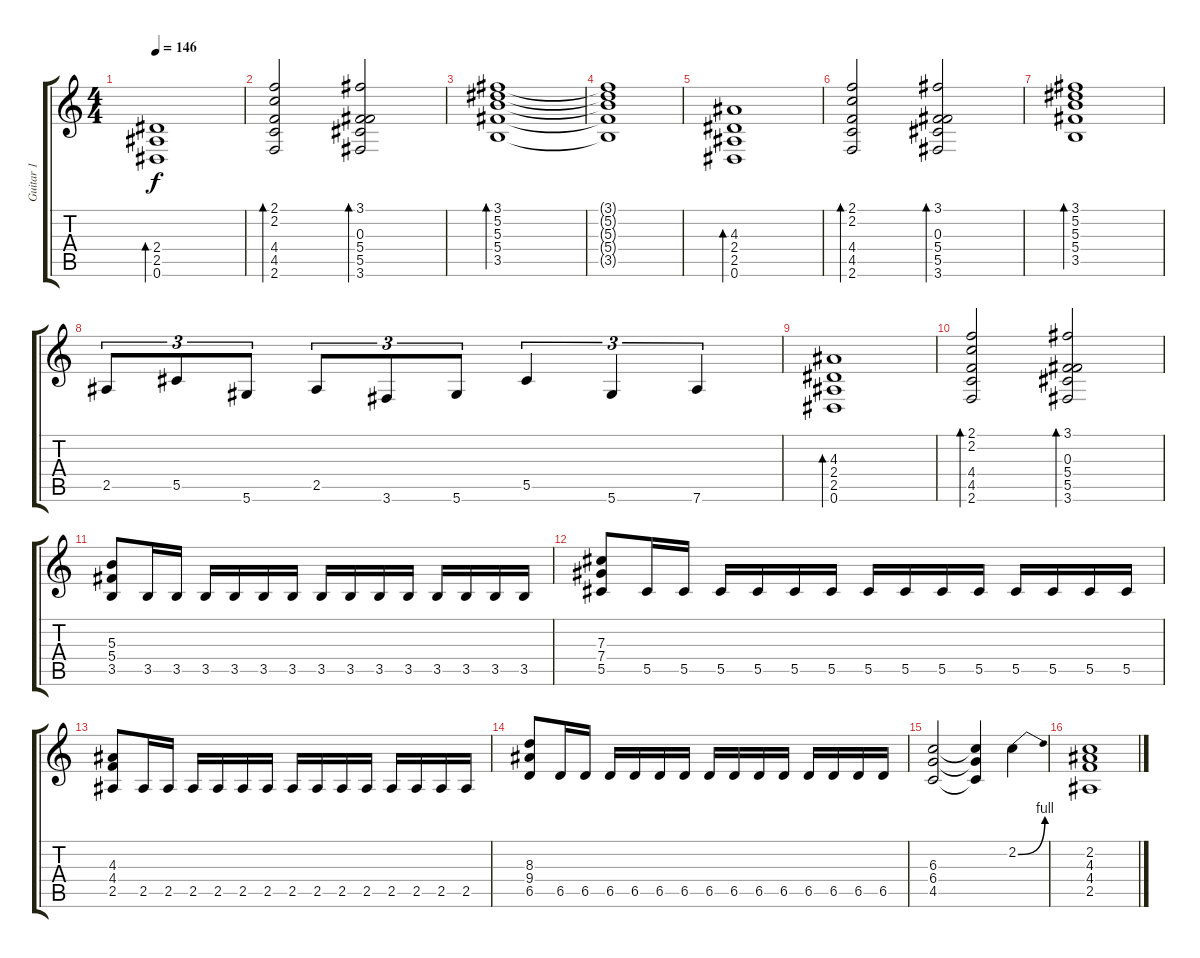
\track ("Guitar 1" "Guitar 1") {instrument distortionguitar}
\staff {score tabs}
\tuning (Eb4 Bb3 Gb3 Db3 Ab2 Eb2) {hide}
\ts (4 4)
\tempo 146
\clef g2
\ks c
(2.4 2.5 0.6).1{bd 60 dy f} |
(2.1 2.2 4.4 4.5 2.6).2{bd 60} (3.1 0.3 5.4 5.5 3.6).2{bd 60} |
(3.1 5.2 5.3 5.4 3.5).1{bd 30} |
(3.1{t} 5.2{t} 5.3{t} 5.4{t} 3.5{t}).1 |
(4.3 2.4 2.5 0.6).1{bd 60} |
(2.1 2.2 4.4 4.5 2.6).2{bd 60} (3.1 0.3 5.4 5.5 3.6).2{bd 60} |
(3.1 5.2 5.3 5.4 3.5).1{bd 30} |
2.5.8{tu (3 2)} 5.5.8{tu (3 2)} 5.6.8{tu (3 2)} 2.5.8{tu (3 2)} 3.6.8{tu (3 2)} 5.6.8{tu (3 2)} 5.5.4{tu (3 2)} 5.6.4{tu (3 2)} 7.6.4{tu (3 2)} |
(4.3 2.4 2.5 0.6).1{bd 60} |
(2.1 2.2 4.4 4.5 2.6).2{bd 60} (3.1 0.3 5.4 5.5 3.6).2{bd 60} |
(5.3 5.4 3.5).8 3.5.16 3.5.16 3.5.16 3.5.16 3.5.16 3.5.16 3.5.16 3.5.16 3.5.16 3.5.16 3.5.16 3.5.16 3.5.16 3.5.16 |
(7.3 7.4 5.5).8 5.5.16 5.5.16 5.5.16 5.5.16 5.5.16 5.5.16 5.5.16 5.5.16 5.5.16 5.5.16 5.5.16 5.5.16 5.5.16 5.5.16 |
(4.3 4.4 2.5).8 2.5.16 2.5.16 2.5.16 2.5.16 2.5.16 2.5.16 2.5.16 2.5.16 2.5.16 2.5.16 2.5.16 2.5.16 2.5.16 2.5.16 |
(8.3 9.4 6.5).8 6.5.16 6.5.16 6.5.16 6.5.16 6.5.16 6.5.16 6.5.16 6.5.16 6.5.16 6.5.16 6.5.16 6.5.16 6.5.16 6.5.16 |
(6.3 6.4 4.5).2 (6.3{t} 6.4{t} 4.5{t}).4 2.2{be (bend 0 0 60 4)}.4 |
(2.2 4.3 4.4 2.5).1
